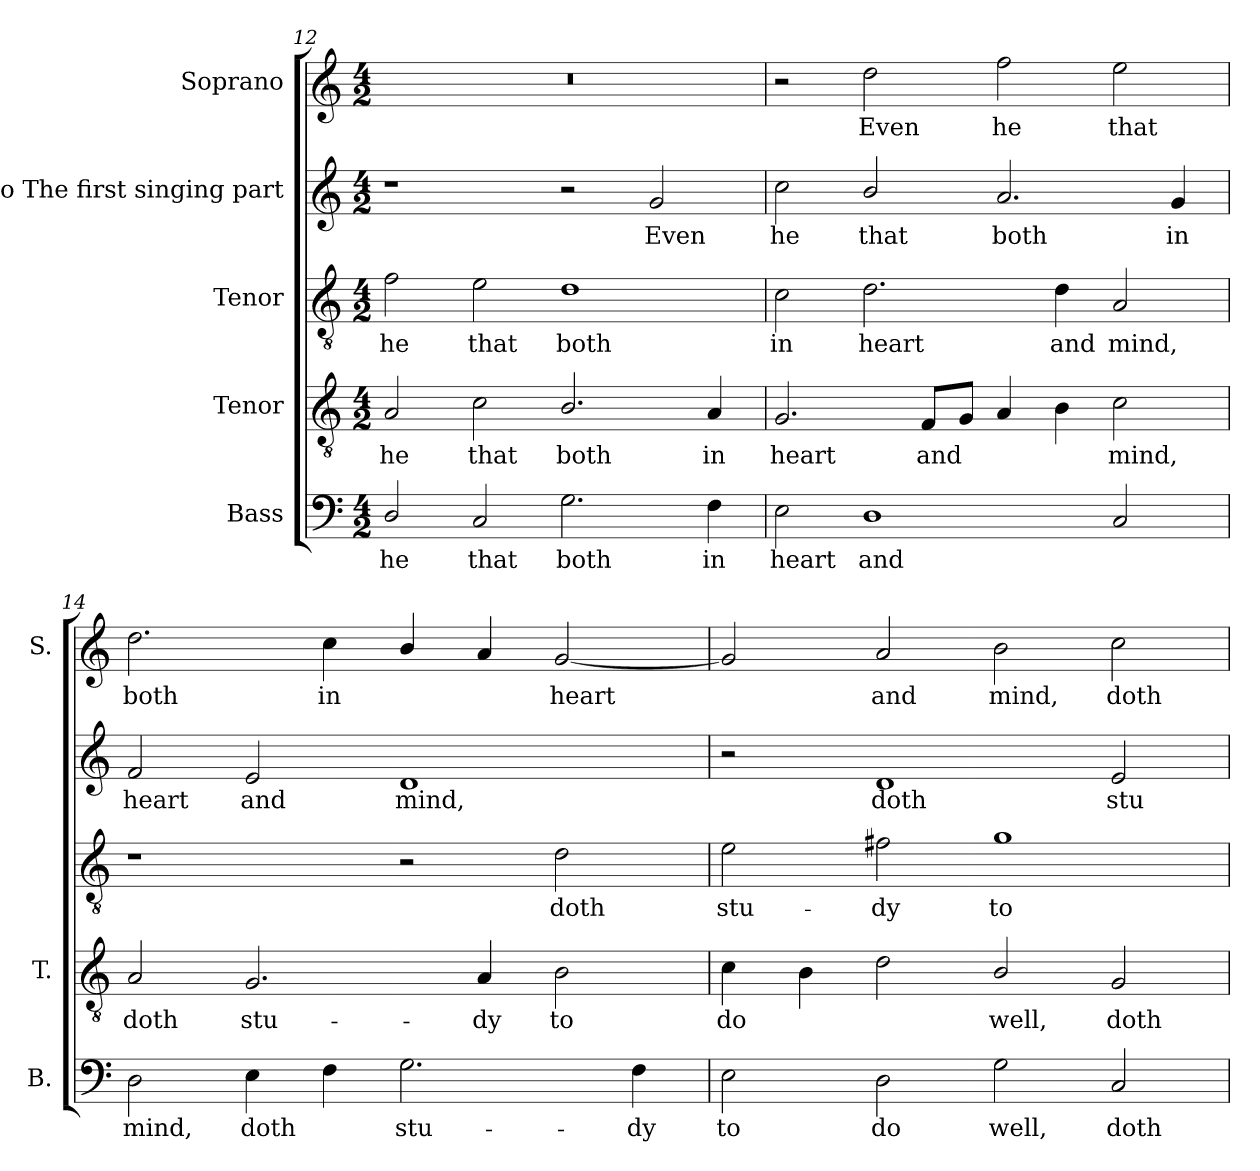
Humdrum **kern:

**kern	**text	**kern	**text	**kern	**text	**kern	**text	**kern	**text
*part5	*part5	*part4	*part4	*part3	*part3	*part2	*part2	*part1	*part1
*staff5	*staff5	*staff4	*staff4	*staff3	*staff3	*staff2	*staff2	*staff1	*staff1
*I"Bass	*	*I"Tenor	*	*I"Tenor	*	*I"Alto The first singing part	*	*I"Soprano	*
*I'B.	*	*I'T.	*	*	*	*	*	*I'S.	*
!!LO:PB:g=z
*clefF4	*	*clefGv2	*	*clefGv2	*	*clefG2	*	*clefG2	*
*	*	*ITrd7c12	*	*ITrd7c12	*	*ITrd7c12	*	*	*
*k[]	*	*k[]	*	*k[]	*	*k[]	*	*k[]	*
*C:	*	*C:	*	*C:	*	*C:	*	*C:	*
*M4/2	*	*M4/2	*	*M4/2	*	*M4/2	*	*M4/2	*
=12	=12	=12	=12	=12	=12	=12	=12	=12	=12
!	!LO:LY:b:color=#000000	!	!	!	!	!	!	!	!
!	!	!	!LO:LY:b:color=#000000	!	!	!	!	!	!
!	!	!	!	!	!LO:LY:b:color=#000000	!	!	!LO:N:vis=1	!
2Di/	he	2AAi/	he	2Fi\	he	1r	.	0r	.
!	!LO:LY:b:color=#000000	!	!	!	!	!	!	!	!
!	!	!	!LO:LY:b:color=#000000	!	!	!	!	!	!
!	!	!	!	!	!LO:LY:b:color=#000000	!	!	!	!
2Ci/	that	2Ci\	that	2Ei\	that	.	.	.	.
!	!LO:LY:b:color=#000000	!	!	!	!	!	!	!	!
!	!	!	!LO:LY:b:color=#000000	!	!	!	!	!	!
!	!	!	!	!	!LO:LY:b:color=#000000	!	!	!	!
2.Gi\	both	2.BBi/	both	1Di	both	2r	.	.	.
!	!	!	!	!	!	!	!LO:LY:b:color=#000000	!	!
.	.	.	.	.	.	2Gi/	Even	.	.
!	!LO:LY:b:color=#000000	!	!	!	!	!	!	!	!
!	!	!	!LO:LY:b:color=#000000	!	!	!	!	!	!
4Fi\	in	4AAi/	in	.	.	.	.	.	.
=13	=13	=13	=13	=13	=13	=13	=13	=13	=13
!	!LO:LY:b:color=#000000	!	!	!	!	!	!	!	!
!	!	!	!LO:LY:b:color=#000000	!	!	!	!	!	!
!	!	!	!	!	!LO:LY:b:color=#000000	!	!	!	!
!	!	!	!	!	!	!	!LO:LY:b:color=#000000	!	!
2Ei\	heart	2.GGi/	heart	2Ci\	in	2ci\	he	2r	.
!	!LO:LY:b:color=#000000	!	!	!	!	!	!	!	!
!	!	!	!	!	!LO:LY:b:color=#000000	!	!	!	!
!	!	!	!	!	!	!	!LO:LY:b:color=#000000	!	!
!	!	!	!	!	!	!	!	!	!LO:LY:b:color=#000000
1Di	and	.	.	2.Di\	heart	2Bi/	that	2ddi\	Even
!	!	!	!LO:LY:b:color=#000000	!	!	!	!	!	!
.	.	8FFi/L	and	.	.	.	.	.	.
.	.	8GGi/J	.	.	.	.	.	.	.
!	!	!	!	!	!	!	!LO:LY:b:color=#000000	!	!
!	!	!	!	!	!	!	!	!	!LO:LY:b:color=#000000
.	.	4AAi/	.	.	.	2.Ai/	both	2ffi\	he
!	!	!	!	!	!LO:LY:b:color=#000000	!	!	!	!
.	.	4BBi\	.	4Di\	and	.	.	.	.
!	!	!	!LO:LY:b:color=#000000	!	!	!	!	!	!
!	!	!	!	!	!LO:LY:b:color=#000000	!	!	!	!
!	!	!	!	!	!	!	!	!	!LO:LY:b:color=#000000
2Ci/	.	2Ci\	mind,	2AAi/	mind,	.	.	2eei\	that
!	!	!	!	!	!	!	!LO:LY:b:color=#000000	!	!
.	.	.	.	.	.	4Gi/	in	.	.
=14	=14	=14	=14	=14	=14	=14	=14	=14	=14
!	!LO:LY:b:color=#000000	!	!	!	!	!	!	!	!
!	!	!	!LO:LY:b:color=#000000	!	!	!	!	!	!
!	!	!	!	!	!	!	!LO:LY:b:color=#000000	!	!
!	!	!	!	!	!	!	!	!	!LO:LY:b:color=#000000
2Di\	mind,	2AAi/	doth	1r	.	2Fi/	heart	2.ddi\	both
!	!LO:LY:b:color=#000000	!	!	!	!	!	!	!	!
!	!	!	!LO:LY:b:color=#000000	!	!	!	!	!	!
!	!	!	!	!	!	!	!LO:LY:b:color=#000000	!	!
4Ei\	doth	2.GGi/	stu-	.	.	2Ei/	and	.	.
!	!	!	!	!	!	!	!	!	!LO:LY:b:color=#000000
4Fi\	.	.	.	.	.	.	.	4cci\	in
!	!LO:LY:b:color=#000000	!	!	!	!	!	!	!	!
!	!	!	!	!	!	!	!LO:LY:b:color=#000000	!	!
2.Gi\	stu-	.	.	2r	.	1Di	mind,	4bi/	.
!	!	!	!LO:LY:b:color=#000000	!	!	!	!	!	!
.	.	4AAi/	-dy	.	.	.	.	4ai/	.
!	!	!	!LO:LY:b:color=#000000	!	!	!	!	!	!
!	!	!	!	!	!LO:LY:b:color=#000000	!	!	!	!
!	!	!	!	!	!	!	!	!	!LO:LY:b:color=#000000
.	.	2BBi\	to	2Di\	doth	.	.	[2gi/	heart
!	!LO:LY:b:color=#000000	!	!	!	!	!	!	!	!
4Fi\	-dy	.	.	.	.	.	.	.	.
=15	=15	=15	=15	=15	=15	=15	=15	=15	=15
!	!LO:LY:b:color=#000000	!	!	!	!	!	!	!	!
!	!	!	!LO:LY:b:color=#000000	!	!	!	!	!	!
!	!	!	!	!	!LO:LY:b:color=#000000	!	!	!	!
2Ei\	to	4Ci\	do	2Ei\	stu-	2r	.	2gi/]	.
.	.	4BBi\	.	.	.	.	.	.	.
!	!LO:LY:b:color=#000000	!	!	!	!	!	!	!	!
!	!	!	!	!	!LO:LY:b:color=#000000	!	!	!	!
!	!	!	!	!	!	!	!LO:LY:b:color=#000000	!	!
!	!	!	!	!	!	!	!	!	!LO:LY:b:color=#000000
2Di\	do	2Di\	.	2F#Xi\	-dy	1Di	doth	2ai/	and
!	!LO:LY:b:color=#000000	!	!	!	!	!	!	!	!
!	!	!	!LO:LY:b:color=#000000	!	!	!	!	!	!
!	!	!	!	!	!LO:LY:b:color=#000000	!	!	!	!
!	!	!	!	!	!	!	!	!	!LO:LY:b:color=#000000
2Gi\	well,	2BBi/	well,	1Gi	to	.	.	2bi\	mind,
!	!LO:LY:b:color=#000000	!	!	!	!	!	!	!	!
!	!	!	!LO:LY:b:color=#000000	!	!	!	!	!	!
!	!	!	!	!	!	!	!LO:LY:b:color=#000000	!	!
!	!	!	!	!	!	!	!	!	!LO:LY:b:color=#000000
2Ci/	doth	2GGi/	doth	.	.	2Ei/	stu-	2cci\	doth
=	=	=	=	=	=	=	=	=	=
*-	*-	*-	*-	*-	*-	*-	*-	*-	*-
